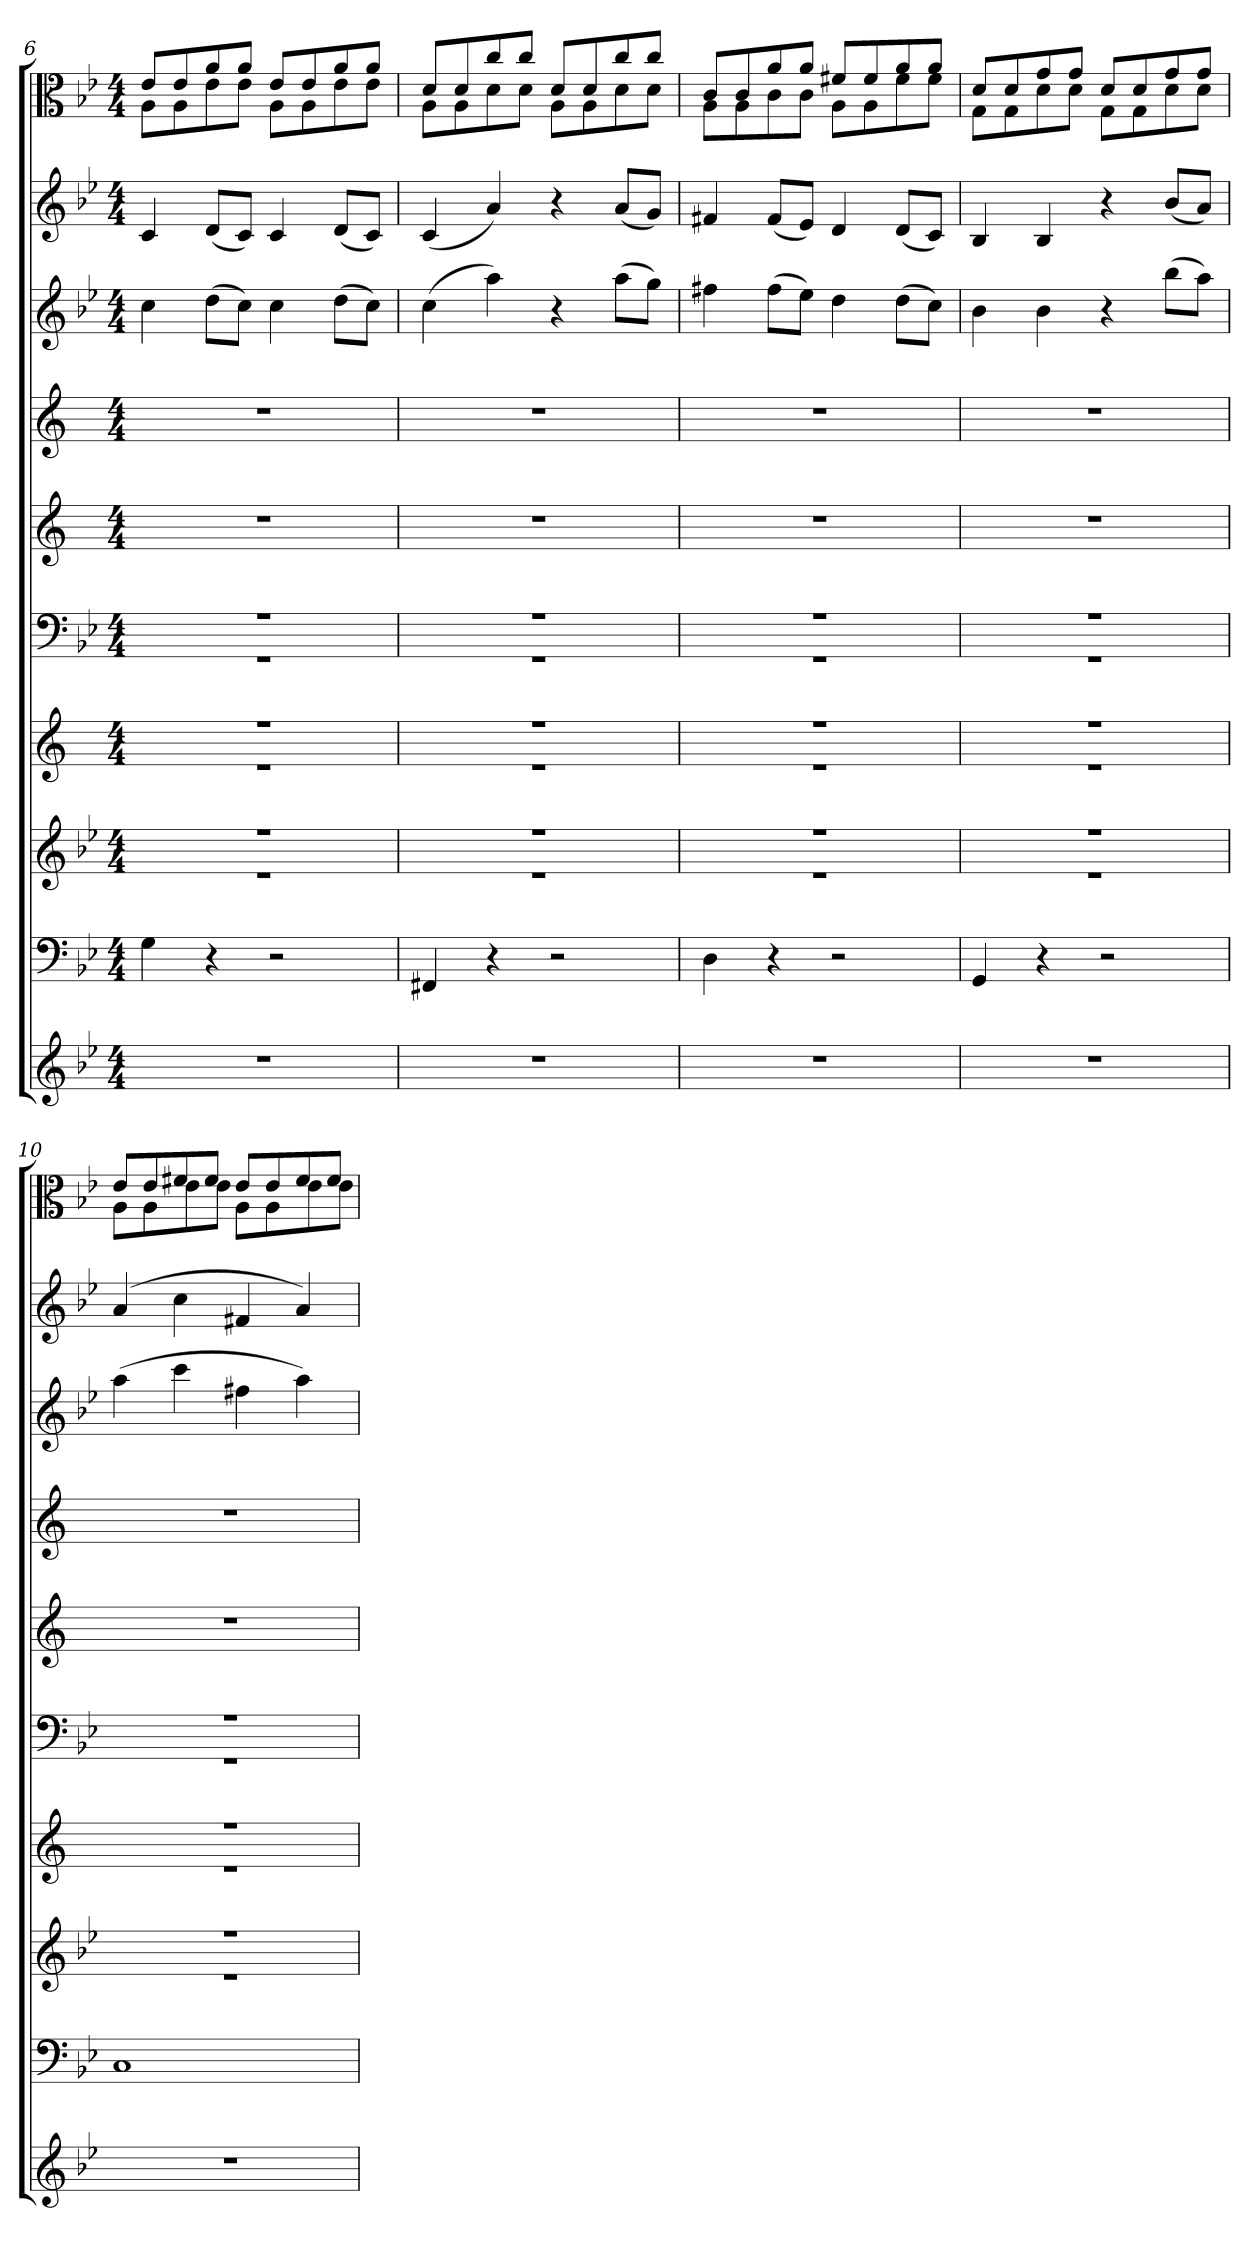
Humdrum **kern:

**kern	**kern	**kern	**kern	**kern	**kern	**kern	**kern	**kern	**kern
*part10	*part9	*part8	*part7	*part6	*part5	*part4	*part3	*part2	*part1
*staff10	*staff9	*staff8	*staff7	*staff6	*staff5	*staff4	*staff3	*staff2	*staff1
*clefG2	*clefF4	*clefG2	*clefG2	*clefF4	*clefG2	*clefG2	*clefG2	*clefG2	*clefC3
*k[b-e-]	*k[b-e-]	*k[b-e-]	*k[]	*k[b-e-]	*k[]	*k[]	*k[b-e-]	*k[b-e-]	*k[b-e-]
*g:	*g:	*g:	*	*g:	*	*	*g:	*g:	*g:
*M4/4	*M4/4	*M4/4	*M4/4	*M4/4	*M4/4	*M4/4	*M4/4	*M4/4	*M4/4
=6	=6	=6	=6	=6	=6	=6	=6	=6	=6
*	*	*^	*^	*^	*	*	*	*	*^
1r	4G\	1r	1r	1r	1r	1r	1r	1r	1r	4cc\	4c/	8e-/L	8A\L
.	.	.	.	.	.	.	.	.	.	.	.	8e-/	8A\
.	4r	.	.	.	.	.	.	.	.	(8dd\L	(8d/L	8a/	8e-\
.	.	.	.	.	.	.	.	.	.	8cc\J)	8c/J)	8a/J	8e-\J
.	2r	.	.	.	.	.	.	.	.	4cc\	4c/	8e-/L	8A\L
.	.	.	.	.	.	.	.	.	.	.	.	8e-/	8A\
.	.	.	.	.	.	.	.	.	.	(8dd\L	(8d/L	8a/	8e-\
.	.	.	.	.	.	.	.	.	.	8cc\J)	8c/J)	8a/J	8e-\J
=7	=7	=7	=7	=7	=7	=7	=7	=7	=7	=7	=7	=7	=7
1r	4FF#X/	1r	1r	1r	1r	1r	1r	1r	1r	(4cc\	(4c/	8d/L	8A\L
.	.	.	.	.	.	.	.	.	.	.	.	8d/	8A\
.	4r	.	.	.	.	.	.	.	.	4aa\)	4a/)	8cc/	8d\
.	.	.	.	.	.	.	.	.	.	.	.	8cc/J	8d\J
.	2r	.	.	.	.	.	.	.	.	4r	4r	8d/L	8A\L
.	.	.	.	.	.	.	.	.	.	.	.	8d/	8A\
.	.	.	.	.	.	.	.	.	.	(8aa\L	(8a/L	8cc/	8d\
.	.	.	.	.	.	.	.	.	.	8gg\J)	8g/J)	8cc/J	8d\J
=8	=8	=8	=8	=8	=8	=8	=8	=8	=8	=8	=8	=8	=8
1r	4D\	1r	1r	1r	1r	1r	1r	1r	1r	4ff#X\	4f#X/	8c/L	8A\L
.	.	.	.	.	.	.	.	.	.	.	.	8c/	8A\
.	4r	.	.	.	.	.	.	.	.	(8ff#\L	(8f#/L	8a/	8c\
.	.	.	.	.	.	.	.	.	.	8ee-\J)	8e-/J)	8a/J	8c\J
.	2r	.	.	.	.	.	.	.	.	4dd\	4d/	8f#X/L	8A\L
.	.	.	.	.	.	.	.	.	.	.	.	8f#/	8A\
.	.	.	.	.	.	.	.	.	.	(8dd\L	(8d/L	8a/	8f#\
.	.	.	.	.	.	.	.	.	.	8cc\J)	8c/J)	8a/J	8f#\J
=9	=9	=9	=9	=9	=9	=9	=9	=9	=9	=9	=9	=9	=9
1r	4GG/	1r	1r	1r	1r	1r	1r	1r	1r	4b-\	4B-/	8d/L	8G\L
.	.	.	.	.	.	.	.	.	.	.	.	8d/	8G\
.	4r	.	.	.	.	.	.	.	.	4b-\	4B-/	8g/	8d\
.	.	.	.	.	.	.	.	.	.	.	.	8g/J	8d\J
.	2r	.	.	.	.	.	.	.	.	4r	4r	8d/L	8G\L
.	.	.	.	.	.	.	.	.	.	.	.	8d/	8G\
.	.	.	.	.	.	.	.	.	.	(8bb-\L	(8b-/L	8g/	8d\
.	.	.	.	.	.	.	.	.	.	8aa\J)	8a/J)	8g/J	8d\J
=10	=10	=10	=10	=10	=10	=10	=10	=10	=10	=10	=10	=10	=10
1r	1C/	1r	1r	1r	1r	1r	1r	1r	1r	(4aa\	(4a/	8e-/L	8A\L
.	.	.	.	.	.	.	.	.	.	.	.	8e-/	8A\
.	.	.	.	.	.	.	.	.	.	4ccc\	4cc\	8f#X/	8e-\
.	.	.	.	.	.	.	.	.	.	.	.	8f#/J	8e-\J
.	.	.	.	.	.	.	.	.	.	4ff#X\	4f#X/	8e-/L	8A\L
.	.	.	.	.	.	.	.	.	.	.	.	8e-/	8A\
.	.	.	.	.	.	.	.	.	.	4aa\)	4a/)	8f#/	8e-\
.	.	.	.	.	.	.	.	.	.	.	.	8f#/J	8e-\J
*	*	*v	*v	*	*	*v	*v	*	*	*	*	*v	*v
*	*	*	*v	*v	*	*	*	*	*	*
=	=	=	=	=	=	=	=	=	=
*-	*-	*-	*-	*-	*-	*-	*-	*-	*-
